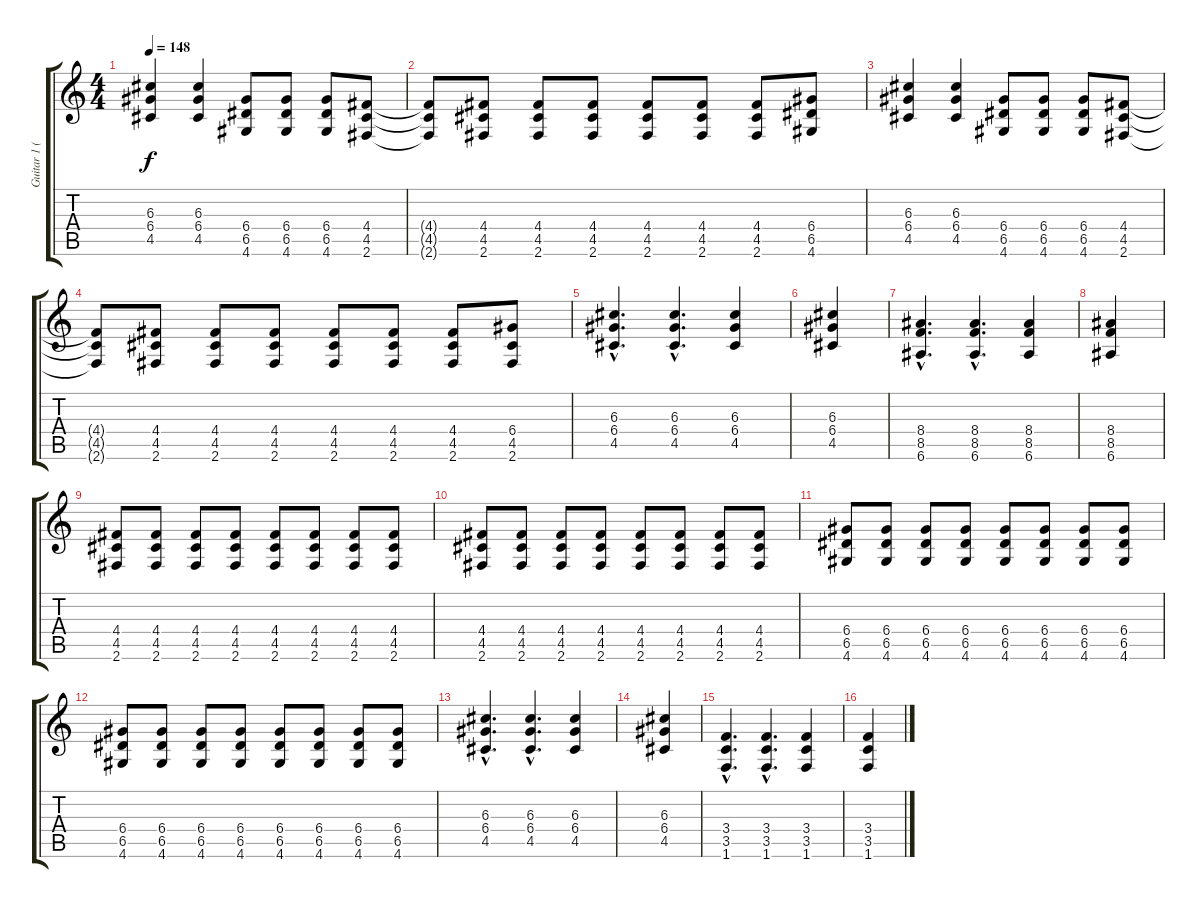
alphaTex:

\track ("Guitar 1 (Billie Joe)" "Guitar 1 (") {instrument distortionguitar}
\staff {score tabs}
\tuning (E4 B3 G3 D3 A2 E2) {hide}
\ts (4 4)
\tempo 148
\clef g2
\ks c
(6.3 6.4 4.5).4{dy f} (6.3 6.4 4.5).4 (6.4 6.5 4.6).8 (6.4 6.5 4.6).8 (6.4 6.5 4.6).8 (4.4 4.5 2.6).8 |
(4.4{t} 4.5{t} 2.6{t}).8 (4.4 4.5 2.6).8 (4.4 4.5 2.6).8 (4.4 4.5 2.6).8 (4.4 4.5 2.6).8 (4.4 4.5 2.6).8 (4.4 4.5 2.6).8 (6.4 6.5 4.6).8 |
(6.3 6.4 4.5).4 (6.3 6.4 4.5).4 (6.4 6.5 4.6).8 (6.4 6.5 4.6).8 (6.4 6.5 4.6).8 (4.4 4.5 2.6).8 |
(4.4{t} 4.5{t} 2.6{t}).8 (4.4 4.5 2.6).8 (4.4 4.5 2.6).8 (4.4 4.5 2.6).8 (4.4 4.5 2.6).8 (4.4 4.5 2.6).8 (4.4 4.5 2.6).8 (6.4 4.5 2.6).8 |
(6.3{hac} 6.4{hac} 4.5{hac}).4{d} (6.3{hac} 6.4{hac} 4.5{hac}).4{d} (6.3 6.4 4.5).4 |
(6.3 6.4 4.5).4 |
(8.4{hac} 8.5{hac} 6.6{hac}).4{d} (8.4{hac} 8.5{hac} 6.6{hac}).4{d} (8.4 8.5 6.6).4 |
(8.4 8.5 6.6).4 |
(4.4 4.5 2.6).8 (4.4 4.5 2.6).8 (4.4 4.5 2.6).8 (4.4 4.5 2.6).8 (4.4 4.5 2.6).8 (4.4 4.5 2.6).8 (4.4 4.5 2.6).8 (4.4 4.5 2.6).8 |
(4.4 4.5 2.6).8 (4.4 4.5 2.6).8 (4.4 4.5 2.6).8 (4.4 4.5 2.6).8 (4.4 4.5 2.6).8 (4.4 4.5 2.6).8 (4.4 4.5 2.6).8 (4.4 4.5 2.6).8 |
(6.4 6.5 4.6).8 (6.4 6.5 4.6).8 (6.4 6.5 4.6).8 (6.4 6.5 4.6).8 (6.4 6.5 4.6).8 (6.4 6.5 4.6).8 (6.4 6.5 4.6).8 (6.4 6.5 4.6).8 |
(6.4 6.5 4.6).8 (6.4 6.5 4.6).8 (6.4 6.5 4.6).8 (6.4 6.5 4.6).8 (6.4 6.5 4.6).8 (6.4 6.5 4.6).8 (6.4 6.5 4.6).8 (6.4 6.5 4.6).8 |
(6.3{hac} 6.4{hac} 4.5{hac}).4{d} (6.3{hac} 6.4{hac} 4.5{hac}).4{d} (6.3 6.4 4.5).4 |
(6.3 6.4 4.5).4 |
(3.4{hac} 3.5{hac} 1.6{hac}).4{d} (3.4{hac} 3.5{hac} 1.6{hac}).4{d} (3.4 3.5 1.6).4 |
(3.4 3.5 1.6).4
